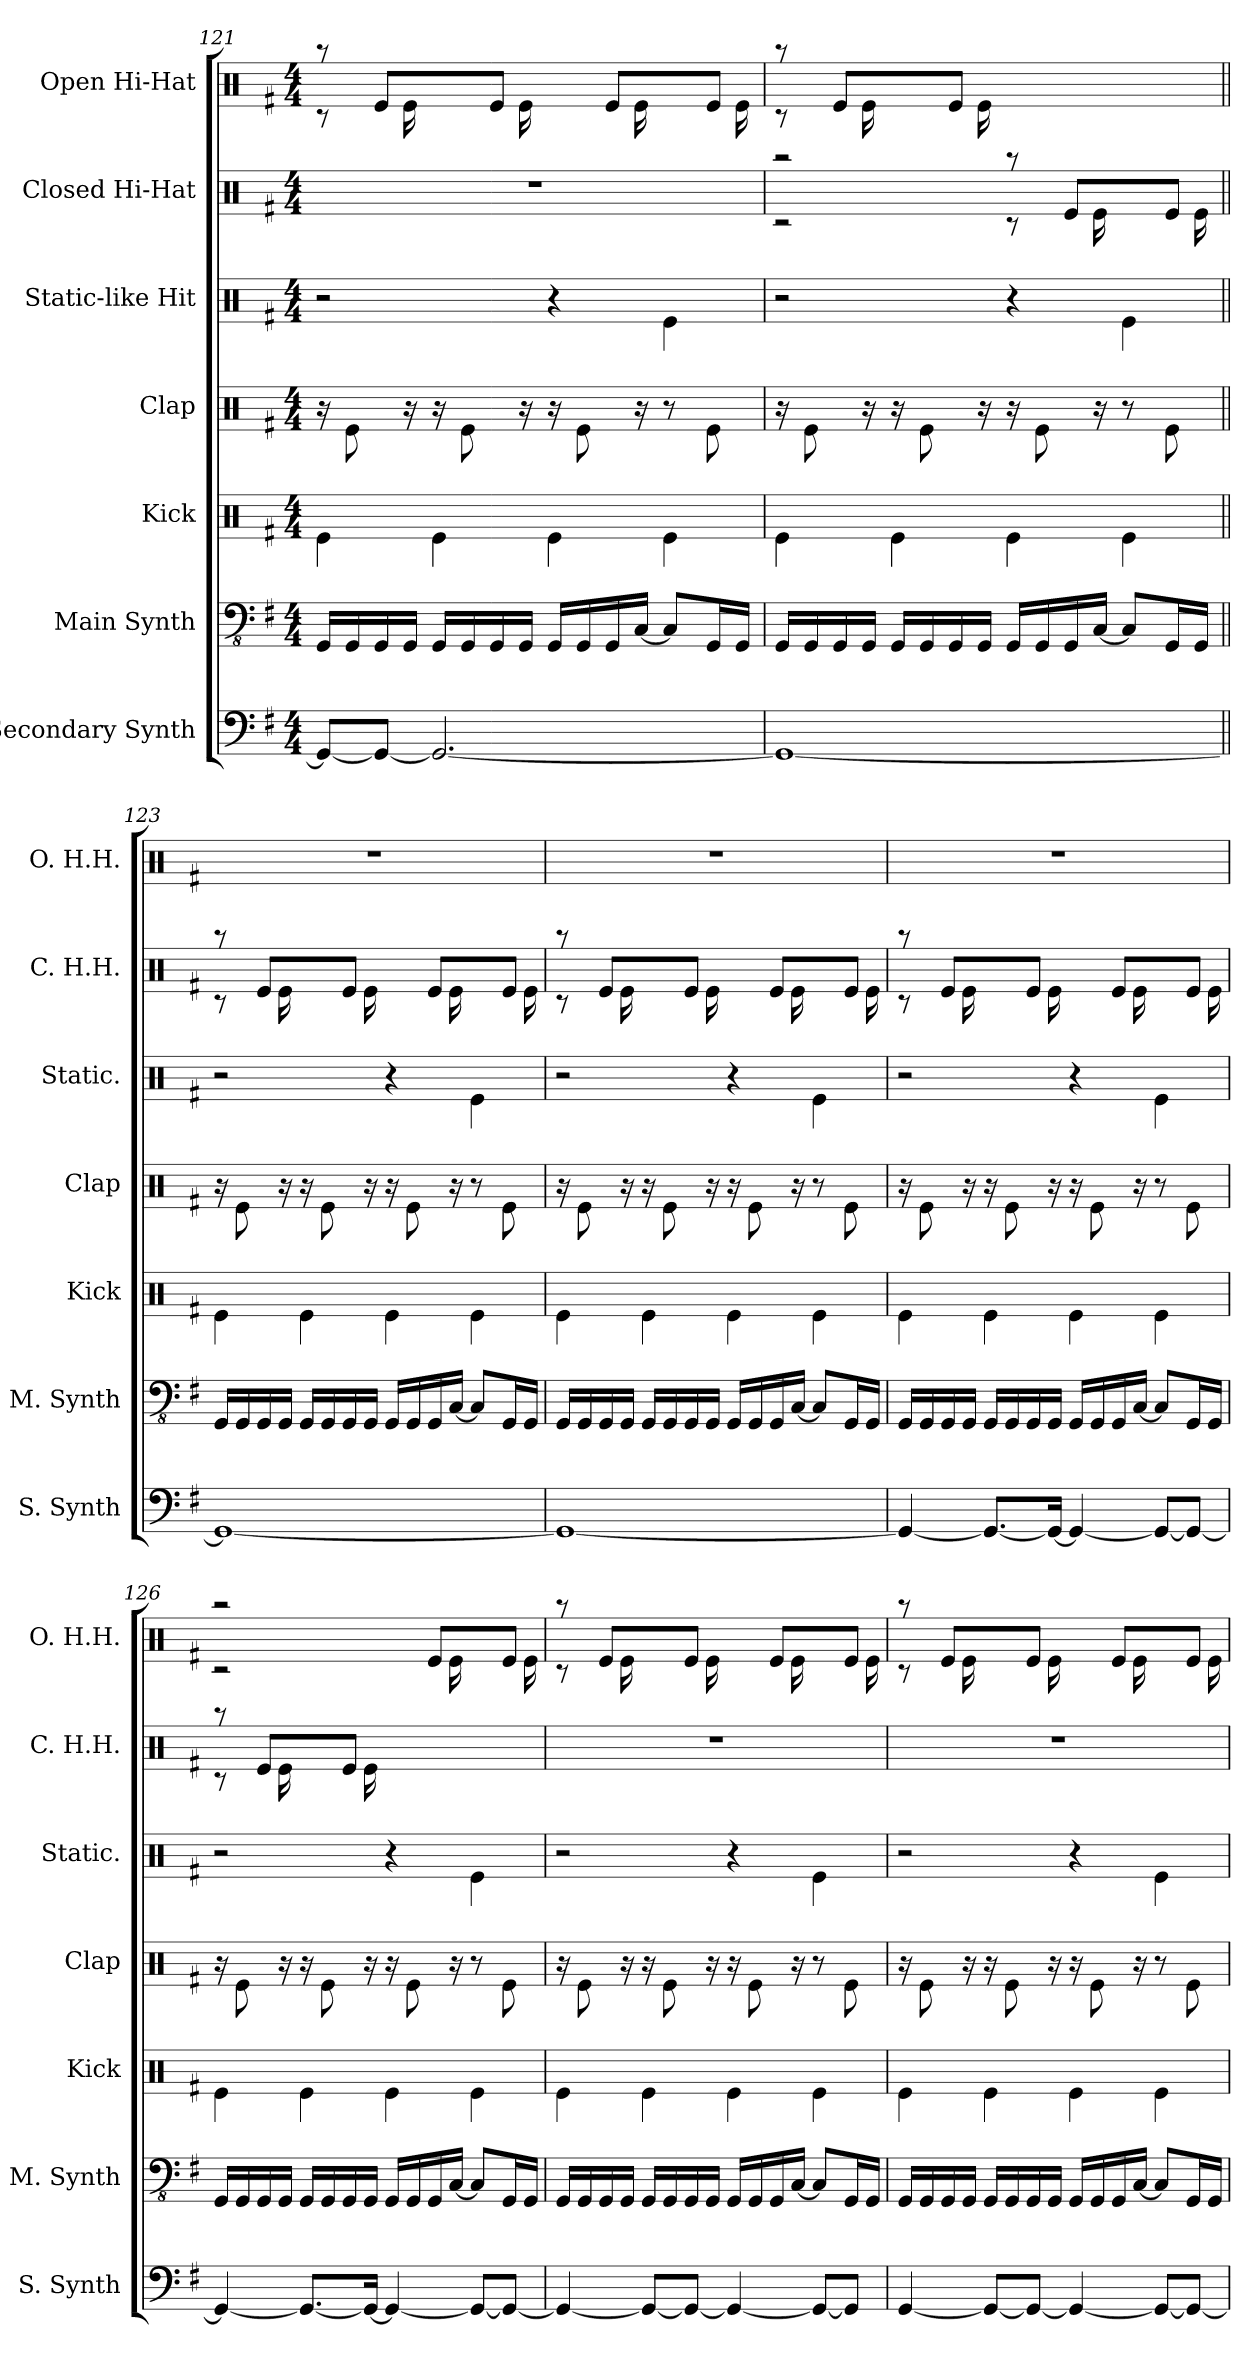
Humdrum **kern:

**kern	**kern	**kern	**kern	**kern	**kern	**kern
*part7	*part6	*part5	*part4	*part3	*part2	*part1
*staff7	*staff6	*staff5	*staff4	*staff3	*staff2	*staff1
*I"Secondary Synth	*I"Main Synth	*I"Kick	*I"Clap	*I"Static-like Hit	*I"Closed Hi-Hat	*I"Open Hi-Hat
*I'S. Synth	*I'M. Synth	*I'Kick	*I'Clap	*I'Static.	*I'C. H.H.	*I'O. H.H.
*clefF4	*clefFv4	*clefX	*clefX	*clefX	*clefX	*clefX
*k[f#]	*k[f#]	*k[f#]	*k[f#]	*k[f#]	*k[f#]	*k[f#]
*G:	*G:	*G:	*G:	*G:	*G:	*G:
*M4/4	*M4/4	*M4/4	*M4/4	*M4/4	*M4/4	*M4/4
=121	=121	=121	=121	=121	=121	=121
*	*	*	*	*	*	*^
8GG/L_	16GGG/LL	4Re\	16r	2r	1r	8raa	8rc
.	16GGG/	.	8Re\	.	.	.	.
8GG/J_	16GGG/	.	.	.	.	8Re/L	16ryy
.	16GGG/JJ	.	16r	.	.	.	16Re\
2.GG/_	16GGG/LL	4Re\	16r	.	.	8ryy	8ryy
.	16GGG/	.	8Re\	.	.	.	.
.	16GGG/	.	.	.	.	8Re/J	16ryy
.	16GGG/JJ	.	16r	.	.	.	16Re\
.	16GGG/LL	4Re\	16r	4r	.	8ryy	8ryy
.	16GGG/	.	8Re\	.	.	.	.
.	16GGG/	.	.	.	.	8Re/L	16ryy
.	[16CC/JJ	.	16r	.	.	.	16Re\
.	8CC/L]	4Re\	8r	4Re\	.	8ryy	8ryy
.	16GGG/L	.	8Re\	.	.	8Re/J	16ryy
.	16GGG/JJ	.	.	.	.	.	16Re\
=122	=122	=122	=122	=122	=122	=122	=122
*	*	*	*	*	*^	*	*
1GG_	16GGG/LL	4Re\	16r	2r	2raa	2rc	8raa	8rc
.	16GGG/	.	8Re\	.	.	.	.	.
.	16GGG/	.	.	.	.	.	8Re/L	16ryy
.	16GGG/JJ	.	16r	.	.	.	.	16Re\
.	16GGG/LL	4Re\	16r	.	.	.	8ryy	8ryy
.	16GGG/	.	8Re\	.	.	.	.	.
.	16GGG/	.	.	.	.	.	8Re/J	16ryy
.	16GGG/JJ	.	16r	.	.	.	.	16Re\
.	16GGG/LL	4Re\	16r	4r	8raa	8rc	2ryy	2ryy
.	16GGG/	.	8Re\	.	.	.	.	.
.	16GGG/	.	.	.	8Re/L	16ryy	.	.
.	[16CC/JJ	.	16r	.	.	16Re\	.	.
.	8CC/L]	4Re\	8r	4Re\	8ryy	8ryy	.	.
.	16GGG/L	.	8Re\	.	8Re/J	16ryy	.	.
.	16GGG/JJ	.	.	.	.	16Re\	.	.
*	*	*	*	*	*	*	*v	*v
!!LO:PB:g=z
=123||	=123||	=123||	=123||	=123||	=123||	=123||	=123||
1GG_	16GGG/LL	4Re\	16r	2r	8raa	8rc	1r
.	16GGG/	.	8Re\	.	.	.	.
.	16GGG/	.	.	.	8Re/L	16ryy	.
.	16GGG/JJ	.	16r	.	.	16Re\	.
.	16GGG/LL	4Re\	16r	.	8ryy	8ryy	.
.	16GGG/	.	8Re\	.	.	.	.
.	16GGG/	.	.	.	8Re/J	16ryy	.
.	16GGG/JJ	.	16r	.	.	16Re\	.
.	16GGG/LL	4Re\	16r	4r	8ryy	8ryy	.
.	16GGG/	.	8Re\	.	.	.	.
.	16GGG/	.	.	.	8Re/L	16ryy	.
.	[16CC/JJ	.	16r	.	.	16Re\	.
.	8CC/L]	4Re\	8r	4Re\	8ryy	8ryy	.
.	16GGG/L	.	8Re\	.	8Re/J	16ryy	.
.	16GGG/JJ	.	.	.	.	16Re\	.
=124	=124	=124	=124	=124	=124	=124	=124
1GG_	16GGG/LL	4Re\	16r	2r	8raa	8rc	1r
.	16GGG/	.	8Re\	.	.	.	.
.	16GGG/	.	.	.	8Re/L	16ryy	.
.	16GGG/JJ	.	16r	.	.	16Re\	.
.	16GGG/LL	4Re\	16r	.	8ryy	8ryy	.
.	16GGG/	.	8Re\	.	.	.	.
.	16GGG/	.	.	.	8Re/J	16ryy	.
.	16GGG/JJ	.	16r	.	.	16Re\	.
.	16GGG/LL	4Re\	16r	4r	8ryy	8ryy	.
.	16GGG/	.	8Re\	.	.	.	.
.	16GGG/	.	.	.	8Re/L	16ryy	.
.	[16CC/JJ	.	16r	.	.	16Re\	.
.	8CC/L]	4Re\	8r	4Re\	8ryy	8ryy	.
.	16GGG/L	.	8Re\	.	8Re/J	16ryy	.
.	16GGG/JJ	.	.	.	.	16Re\	.
=125	=125	=125	=125	=125	=125	=125	=125
4GG/_	16GGG/LL	4Re\	16r	2r	8raa	8rc	1r
.	16GGG/	.	8Re\	.	.	.	.
.	16GGG/	.	.	.	8Re/L	16ryy	.
.	16GGG/JJ	.	16r	.	.	16Re\	.
8.GG/L_	16GGG/LL	4Re\	16r	.	8ryy	8ryy	.
.	16GGG/	.	8Re\	.	.	.	.
.	16GGG/	.	.	.	8Re/J	16ryy	.
16GG/Jk_	16GGG/JJ	.	16r	.	.	16Re\	.
4GG/_	16GGG/LL	4Re\	16r	4r	8ryy	8ryy	.
.	16GGG/	.	8Re\	.	.	.	.
.	16GGG/	.	.	.	8Re/L	16ryy	.
.	[16CC/JJ	.	16r	.	.	16Re\	.
8GG/L_	8CC/L]	4Re\	8r	4Re\	8ryy	8ryy	.
8GG/J_	16GGG/L	.	8Re\	.	8Re/J	16ryy	.
.	16GGG/JJ	.	.	.	.	16Re\	.
=126	=126	=126	=126	=126	=126	=126	=126
*	*	*	*	*	*	*	*^
4GG/_	16GGG/LL	4Re\	16r	2r	8raa	8rc	2raa	2rc
.	16GGG/	.	8Re\	.	.	.	.	.
.	16GGG/	.	.	.	8Re/L	16ryy	.	.
.	16GGG/JJ	.	16r	.	.	16Re\	.	.
8.GG/L_	16GGG/LL	4Re\	16r	.	8ryy	8ryy	.	.
.	16GGG/	.	8Re\	.	.	.	.	.
.	16GGG/	.	.	.	8Re/J	16ryy	.	.
16GG/Jk_	16GGG/JJ	.	16r	.	.	16Re\	.	.
4GG/_	16GGG/LL	4Re\	16r	4r	2ryy	2ryy	8ryy	8ryy
.	16GGG/	.	8Re\	.	.	.	.	.
.	16GGG/	.	.	.	.	.	8Re/L	16ryy
.	[16CC/JJ	.	16r	.	.	.	.	16Re\
8GG/L_	8CC/L]	4Re\	8r	4Re\	.	.	8ryy	8ryy
8GG/J_	16GGG/L	.	8Re\	.	.	.	8Re/J	16ryy
.	16GGG/JJ	.	.	.	.	.	.	16Re\
*	*	*	*	*	*v	*v	*	*
!!LO:LB:g=z	!!
=127	=127	=127	=127	=127	=127	=127	=127
4GG/_	16GGG/LL	4Re\	16r	2r	1r	8raa	8rc
.	16GGG/	.	8Re\	.	.	.	.
.	16GGG/	.	.	.	.	8Re/L	16ryy
.	16GGG/JJ	.	16r	.	.	.	16Re\
8GG/L_	16GGG/LL	4Re\	16r	.	.	8ryy	8ryy
.	16GGG/	.	8Re\	.	.	.	.
8GG/J_	16GGG/	.	.	.	.	8Re/J	16ryy
.	16GGG/JJ	.	16r	.	.	.	16Re\
4GG/_	16GGG/LL	4Re\	16r	4r	.	8ryy	8ryy
.	16GGG/	.	8Re\	.	.	.	.
.	16GGG/	.	.	.	.	8Re/L	16ryy
.	[16CC/JJ	.	16r	.	.	.	16Re\
8GG/L_	8CC/L]	4Re\	8r	4Re\	.	8ryy	8ryy
8GG/J]	16GGG/L	.	8Re\	.	.	8Re/J	16ryy
.	16GGG/JJ	.	.	.	.	.	16Re\
=128	=128	=128	=128	=128	=128	=128	=128
[4GG/	16GGG/LL	4Re\	16r	2r	1r	8raa	8rc
.	16GGG/	.	8Re\	.	.	.	.
.	16GGG/	.	.	.	.	8Re/L	16ryy
.	16GGG/JJ	.	16r	.	.	.	16Re\
8GG/L_	16GGG/LL	4Re\	16r	.	.	8ryy	8ryy
.	16GGG/	.	8Re\	.	.	.	.
8GG/J_	16GGG/	.	.	.	.	8Re/J	16ryy
.	16GGG/JJ	.	16r	.	.	.	16Re\
4GG/_	16GGG/LL	4Re\	16r	4r	.	8ryy	8ryy
.	16GGG/	.	8Re\	.	.	.	.
.	16GGG/	.	.	.	.	8Re/L	16ryy
.	[16CC/JJ	.	16r	.	.	.	16Re\
8GG/L_	8CC/L]	4Re\	8r	4Re\	.	8ryy	8ryy
8GG/J_	16GGG/L	.	8Re\	.	.	8Re/J	16ryy
.	16GGG/JJ	.	.	.	.	.	16Re\
*	*	*	*	*	*	*v	*v
=	=	=	=	=	=	=
*-	*-	*-	*-	*-	*-	*-
